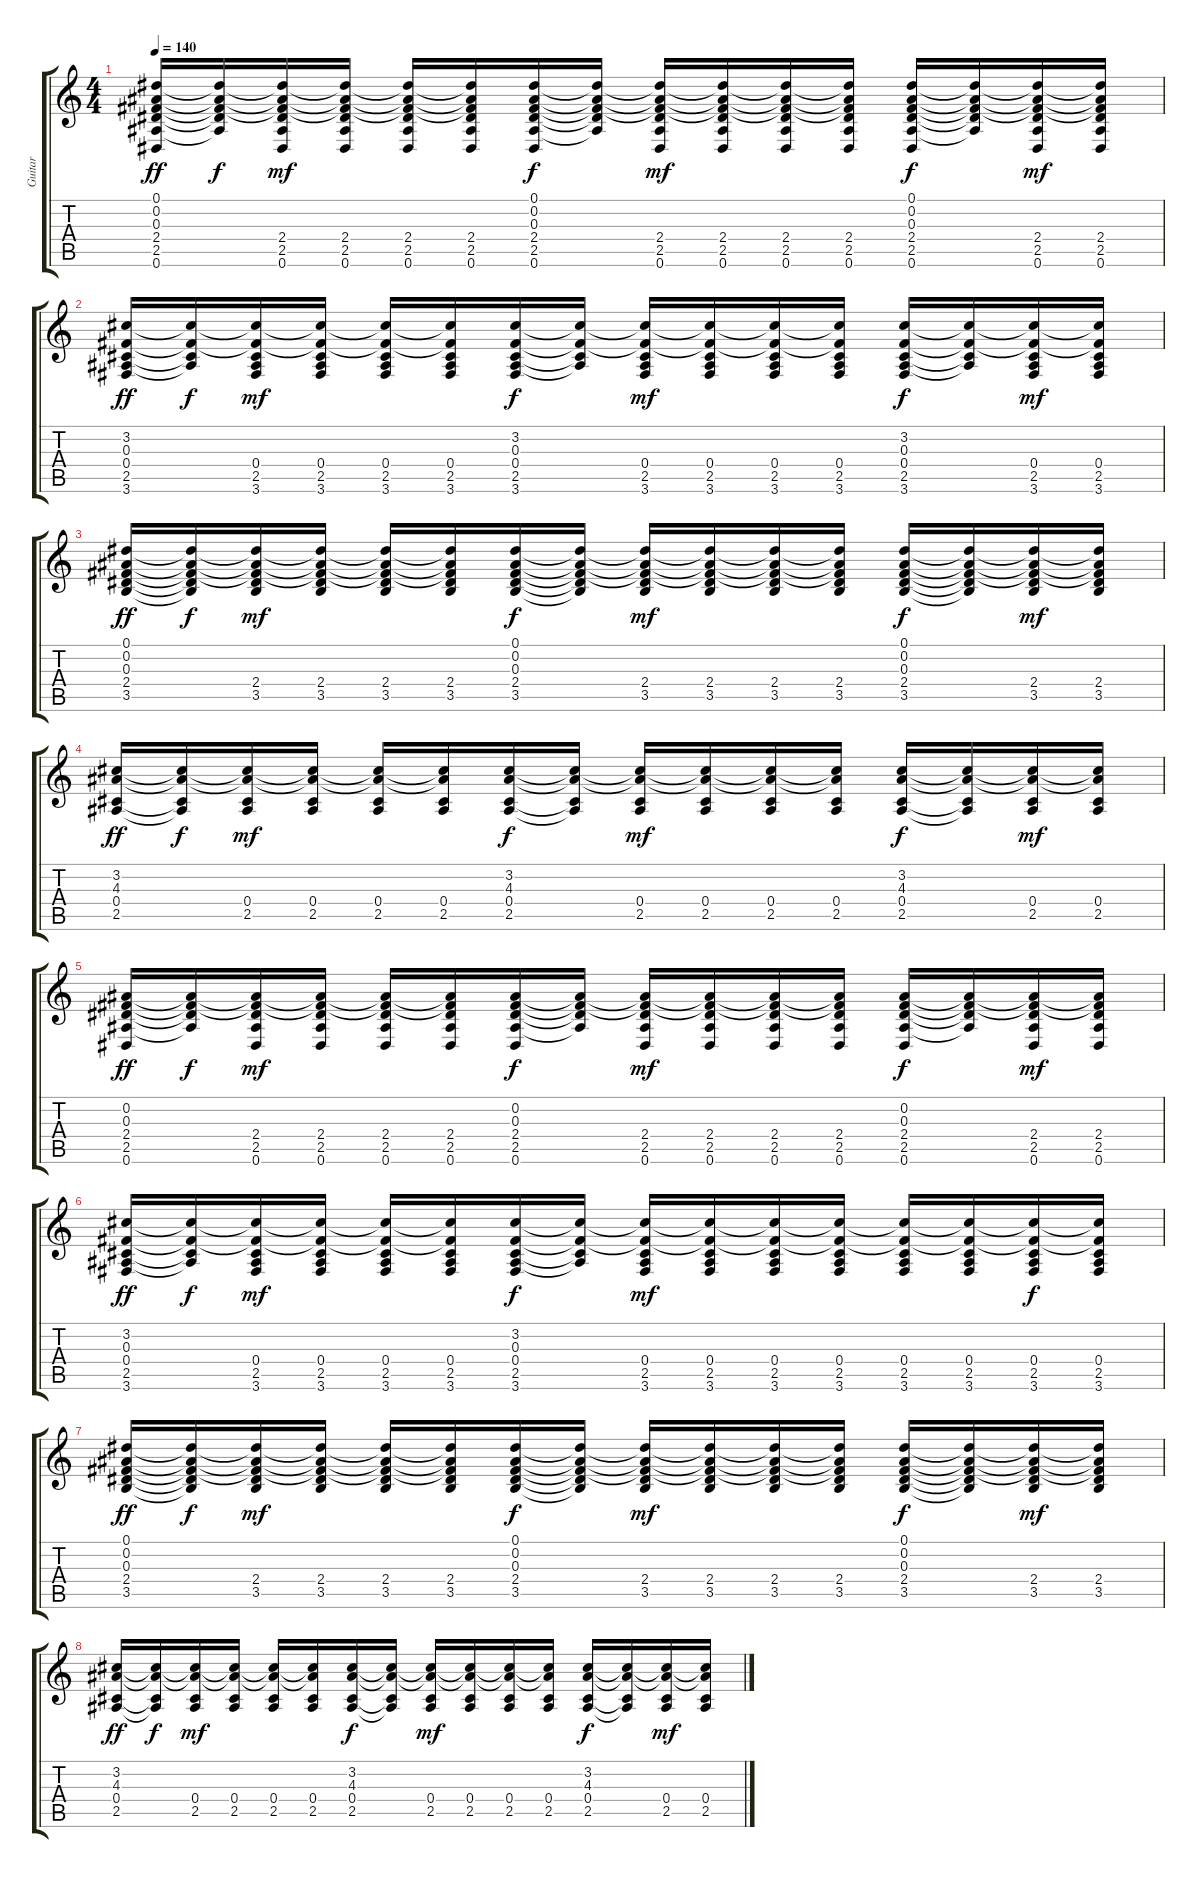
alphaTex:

\track ("Guitar" "Guitar") {instrument acousticguitarsteel}
\staff {score tabs}
\tuning (Eb4 Bb3 Gb3 Db3 Ab2 Eb2) {hide}
\ts (4 4)
\tempo 140
\clef g2
\ks c
(0.1 0.2 0.3 2.4 2.5 0.6).16{dy ff} (0.1{t} 0.2{t} 0.3{t} 2.4{t} 2.5{t}).16{dy f} (0.1{t} 0.2{t} 0.3{t} 2.4 2.5 0.6).16{dy mf} (0.1{t} 0.2{t} 0.3{t} 2.4 2.5 0.6).16 (0.1{t} 0.2{t} 0.3{t} 2.4 2.5 0.6).16 (0.1{t} 0.2{t} 0.3{t} 2.4 2.5 0.6).16 (0.1 0.2 0.3 2.4 2.5 0.6).16{dy f} (0.1{t} 0.2{t} 0.3{t} 2.4{t} 2.5{t}).16 (0.1{t} 0.2{t} 0.3{t} 2.4 2.5 0.6).16{dy mf} (0.1{t} 0.2{t} 0.3{t} 2.4 2.5 0.6).16 (0.1{t} 0.2{t} 0.3{t} 2.4 2.5 0.6).16 (0.1{t} 0.2{t} 0.3{t} 2.4 2.5 0.6).16 (0.1 0.2 0.3 2.4 2.5 0.6).16{dy f} (0.1{t} 0.2{t} 0.3{t} 2.4{t} 2.5{t}).16 (0.1{t} 0.2{t} 0.3{t} 2.4 2.5 0.6).16{dy mf} (0.1{t} 0.2{t} 0.3{t} 2.4 2.5 0.6).16 |
(3.2 0.3 0.4 2.5 3.6).16{dy ff} (3.2{t} 0.3{t} 0.4{t} 2.5{t}).16{dy f} (3.2{t} 0.3{t} 0.4 2.5 3.6).16{dy mf} (3.2{t} 0.3{t} 0.4 2.5 3.6).16 (3.2{t} 0.3{t} 0.4 2.5 3.6).16 (3.2{t} 0.3{t} 0.4 2.5 3.6).16 (3.2 0.3 0.4 2.5 3.6).16{dy f} (3.2{t} 0.3{t} 0.4{t} 2.5{t}).16 (3.2{t} 0.3{t} 0.4 2.5 3.6).16{dy mf} (3.2{t} 0.3{t} 0.4 2.5 3.6).16 (3.2{t} 0.3{t} 0.4 2.5 3.6).16 (3.2{t} 0.3{t} 0.4 2.5 3.6).16 (3.2 0.3 0.4 2.5 3.6).16{dy f} (3.2{t} 0.3{t} 0.4{t} 2.5{t}).16 (3.2{t} 0.3{t} 0.4 2.5 3.6).16{dy mf} (3.2{t} 0.3{t} 0.4 2.5 3.6).16 |
(0.1 0.2 0.3 2.4 3.5).16{dy ff} (0.1{t} 0.2{t} 0.3{t} 2.4{t} 3.5{t}).16{dy f} (0.1{t} 0.2{t} 0.3{t} 2.4 3.5).16{dy mf} (0.1{t} 0.2{t} 0.3{t} 2.4 3.5).16 (0.1{t} 0.2{t} 0.3{t} 2.4 3.5).16 (0.1{t} 0.2{t} 0.3{t} 2.4 3.5).16 (0.1 0.2 0.3 2.4 3.5).16{dy f} (0.1{t} 0.2{t} 0.3{t} 2.4{t} 3.5{t}).16 (0.1{t} 0.2{t} 0.3{t} 2.4 3.5).16{dy mf} (0.1{t} 0.2{t} 0.3{t} 2.4 3.5).16 (0.1{t} 0.2{t} 0.3{t} 2.4 3.5).16 (0.1{t} 0.2{t} 0.3{t} 2.4 3.5).16 (0.1 0.2 0.3 2.4 3.5).16{dy f} (0.1{t} 0.2{t} 0.3{t} 2.4{t} 3.5{t}).16 (0.1{t} 0.2{t} 0.3{t} 2.4 3.5).16{dy mf} (0.1{t} 0.2{t} 0.3{t} 2.4 3.5).16 |
(3.2 4.3 0.4 2.5).16{dy ff} (3.2{t} 4.3{t} 0.4{t} 2.5{t}).16{dy f} (3.2{t} 4.3{t} 0.4 2.5).16{dy mf} (3.2{t} 4.3{t} 0.4 2.5).16 (3.2{t} 4.3{t} 0.4 2.5).16 (3.2{t} 4.3{t} 0.4 2.5).16 (3.2 4.3 0.4 2.5).16{dy f} (3.2{t} 4.3{t} 0.4{t} 2.5{t}).16 (3.2{t} 4.3{t} 0.4 2.5).16{dy mf} (3.2{t} 4.3{t} 0.4 2.5).16 (3.2{t} 4.3{t} 0.4 2.5).16 (3.2{t} 4.3{t} 0.4 2.5).16 (3.2 4.3 0.4 2.5).16{dy f} (3.2{t} 4.3{t} 0.4{t} 2.5{t}).16 (3.2{t} 4.3{t} 0.4 2.5).16{dy mf} (3.2{t} 4.3{t} 0.4 2.5).16 |
(0.2 0.3 2.4 2.5 0.6).16{dy ff} (0.2{t} 0.3{t} 2.4{t} 2.5{t}).16{dy f} (0.2{t} 0.3{t} 2.4 2.5 0.6).16{dy mf} (0.2{t} 0.3{t} 2.4 2.5 0.6).16 (0.2{t} 0.3{t} 2.4 2.5 0.6).16 (0.2{t} 0.3{t} 2.4 2.5 0.6).16 (0.2 0.3 2.4 2.5 0.6).16{dy f} (0.2{t} 0.3{t} 2.4{t} 2.5{t}).16 (0.2{t} 0.3{t} 2.4 2.5 0.6).16{dy mf} (0.2{t} 0.3{t} 2.4 2.5 0.6).16 (0.2{t} 0.3{t} 2.4 2.5 0.6).16 (0.2{t} 0.3{t} 2.4 2.5 0.6).16 (0.2 0.3 2.4 2.5 0.6).16{dy f} (0.2{t} 0.3{t} 2.4{t} 2.5{t}).16 (0.2{t} 0.3{t} 2.4 2.5 0.6).16{dy mf} (0.2{t} 0.3{t} 2.4 2.5 0.6).16 |
(3.2 0.3 0.4 2.5 3.6).16{dy ff} (3.2{t} 0.3{t} 0.4{t} 2.5{t}).16{dy f} (3.2{t} 0.3{t} 0.4 2.5 3.6).16{dy mf} (3.2{t} 0.3{t} 0.4 2.5 3.6).16 (3.2{t} 0.3{t} 0.4 2.5 3.6).16 (3.2{t} 0.3{t} 0.4 2.5 3.6).16 (3.2 0.3 0.4 2.5 3.6).16{dy f} (3.2{t} 0.3{t} 0.4{t} 2.5{t}).16 (3.2{t} 0.3{t} 0.4 2.5 3.6).16{dy mf} (3.2{t} 0.3{t} 0.4 2.5 3.6).16 (3.2{t} 0.3{t} 0.4 2.5 3.6).16 (3.2{t} 0.3{t} 0.4 2.5 3.6).16 (3.2{t} 0.3{t} 0.4 2.5 3.6).16 (3.2{t} 0.3{t} 0.4 2.5 3.6).16 (3.2{t} 0.3{t} 0.4 2.5 3.6).16{dy f} (3.2{t} 0.3{t} 0.4 2.5 3.6).16 |
(0.1 0.2 0.3 2.4 3.5).16{dy ff} (0.1{t} 0.2{t} 0.3{t} 2.4{t} 3.5{t}).16{dy f} (0.1{t} 0.2{t} 0.3{t} 2.4 3.5).16{dy mf} (0.1{t} 0.2{t} 0.3{t} 2.4 3.5).16 (0.1{t} 0.2{t} 0.3{t} 2.4 3.5).16 (0.1{t} 0.2{t} 0.3{t} 2.4 3.5).16 (0.1 0.2 0.3 2.4 3.5).16{dy f} (0.1{t} 0.2{t} 0.3{t} 2.4{t} 3.5{t}).16 (0.1{t} 0.2{t} 0.3{t} 2.4 3.5).16{dy mf} (0.1{t} 0.2{t} 0.3{t} 2.4 3.5).16 (0.1{t} 0.2{t} 0.3{t} 2.4 3.5).16 (0.1{t} 0.2{t} 0.3{t} 2.4 3.5).16 (0.1 0.2 0.3 2.4 3.5).16{dy f} (0.1{t} 0.2{t} 0.3{t} 2.4{t} 3.5{t}).16 (0.1{t} 0.2{t} 0.3{t} 2.4 3.5).16{dy mf} (0.1{t} 0.2{t} 0.3{t} 2.4 3.5).16 |
(3.2 4.3 0.4 2.5).16{dy ff} (3.2{t} 4.3{t} 0.4{t} 2.5{t}).16{dy f} (3.2{t} 4.3{t} 0.4 2.5).16{dy mf} (3.2{t} 4.3{t} 0.4 2.5).16 (3.2{t} 4.3{t} 0.4 2.5).16 (3.2{t} 4.3{t} 0.4 2.5).16 (3.2 4.3 0.4 2.5).16{dy f} (3.2{t} 4.3{t} 0.4{t} 2.5{t}).16 (3.2{t} 4.3{t} 0.4 2.5).16{dy mf} (3.2{t} 4.3{t} 0.4 2.5).16 (3.2{t} 4.3{t} 0.4 2.5).16 (3.2{t} 4.3{t} 0.4 2.5).16 (3.2 4.3 0.4 2.5).16{dy f} (3.2{t} 4.3{t} 0.4{t} 2.5{t}).16 (3.2{t} 4.3{t} 0.4 2.5).16{dy mf} (3.2{t} 4.3{t} 0.4 2.5).16
